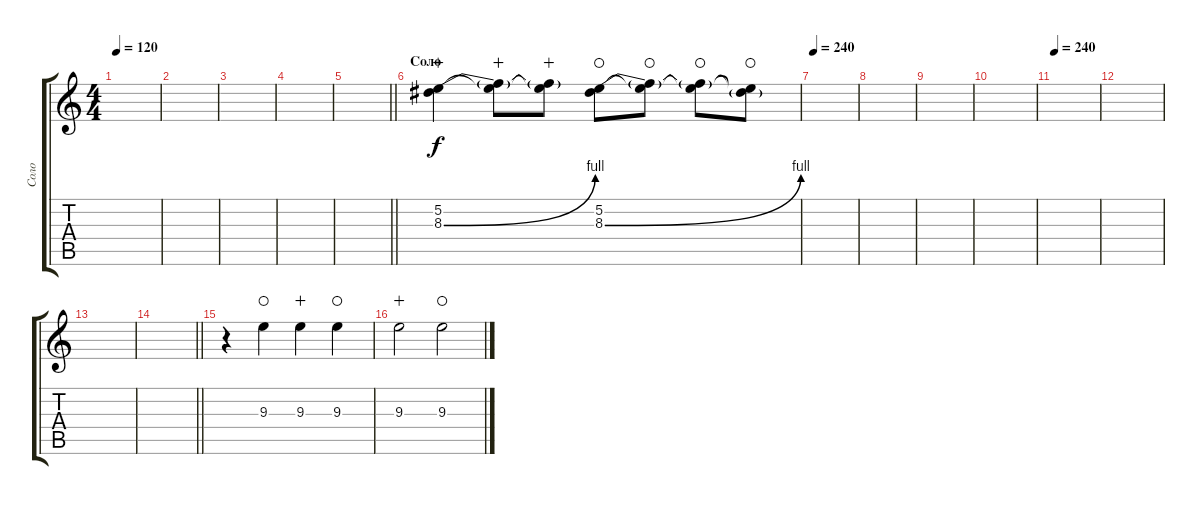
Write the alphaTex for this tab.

\track ("Соло" "Соло") {instrument distortionguitar}
\staff {score tabs}
\tuning (E4 B3 G3 D3 A2 E2) {hide}
\ts (4 4)
\tempo 120
\clef g2
\ks c
|
|
|
|
\barLineRight lightlight
|
\section ("" "Соло")
(5.2 8.3{be (bend 0 0 60 4)}).4{wahc} (5.2{t} 8.3{t}).8{wahc} (5.2{t} 8.3{t}).8{wahc} (5.2 8.3{be (bend 0 0 60 4)}).8{waho} (5.2{t} 8.3{t}).8{waho} (5.2{t} 8.3{t}).8{waho} (5.2{t} 8.3{t}).8{waho} |
\tempo 240
|
|
|
|
\tempo 240
|
|
|
\barLineRight lightlight
|
\section ("" " ")
r.4 9.3.4{waho} 9.3.4{wahc} 9.3.4{waho} |
9.3.2{wahc} 9.3.2{waho}
